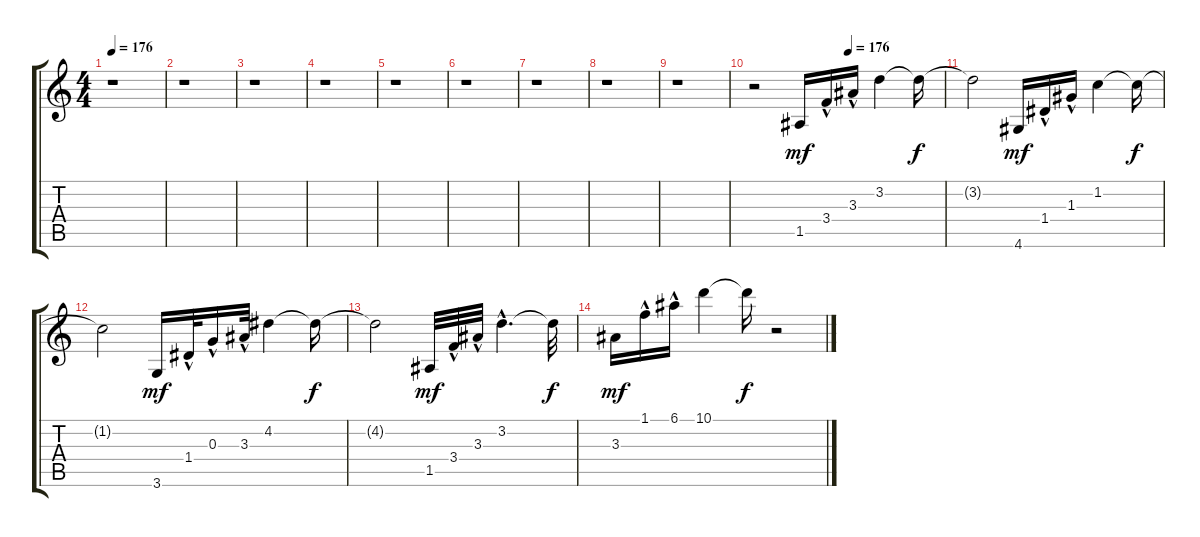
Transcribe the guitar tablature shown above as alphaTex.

\track "" {instrument acousticguitarsteel}
\staff {score tabs}
\tuning (E4 B3 G3 D3 A2 E2) {hide}
\ts (4 4)
\tempo 176
\clef g2
\ks c
r.1{dy mf} |
r.1 |
r.1 |
r.1 |
r.1 |
r.1 |
r.1 |
r.1 |
r.1 |
\tempo (176 0.5)
r.2 1.5.16 3.4{hac}.16 3.3{hac}.16 3.2.4 3.2{t}.16{dy f} |
3.2{t}.2 4.6.16{dy mf} 1.4{hac}.16 1.3{hac}.16 1.2.4 1.2{t}.16{dy f} |
1.2{t}.2 3.6.16{dy mf} 1.4{hac}.32 0.3{hac}.16 3.3{hac}.32 4.2.4 4.2{t}.16{dy f} |
4.2{t}.2 1.5.32{dy mf} 3.4{hac}.32 3.3{hac}.32 3.2{hac}.4{d} 3.2{t}.32{dy f} |
3.3.16{dy mf} 1.1{hac}.16 6.1{hac}.16 10.1.4 10.1{t}.16{dy f} r.2
